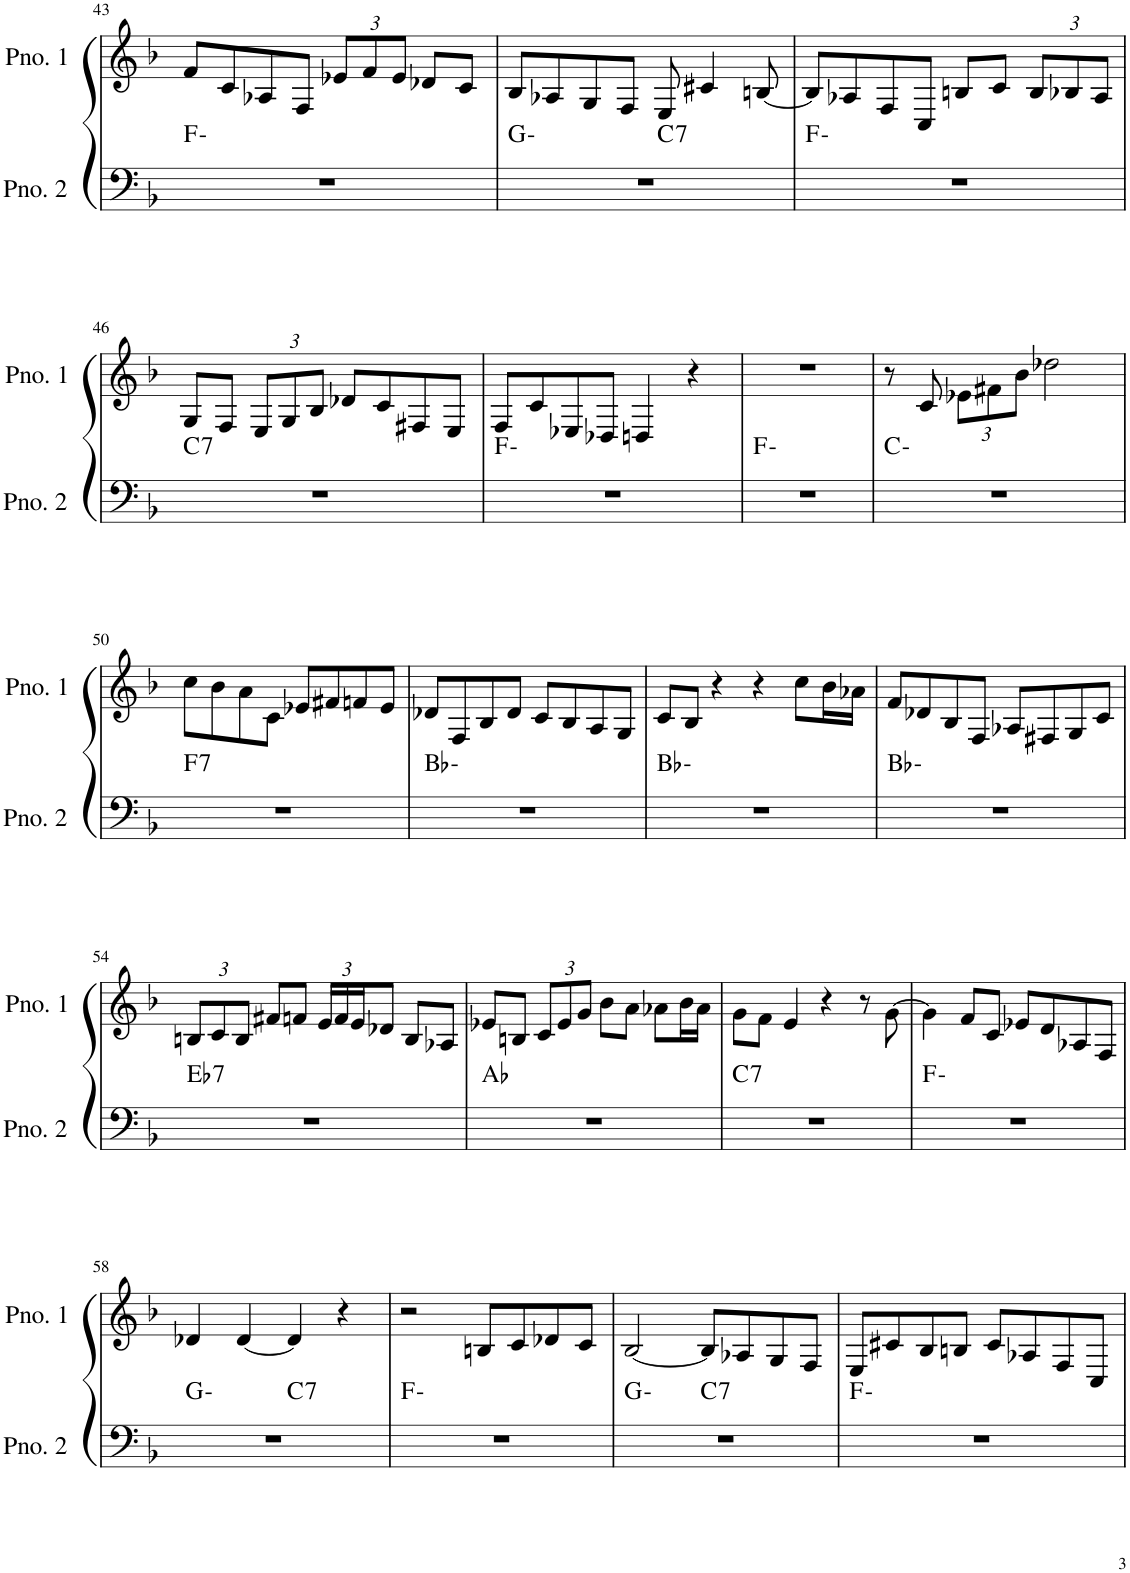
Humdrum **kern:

**kern	**harte	**kern
*part2	*part2	*part1
*staff2	*	*staff1
*I"ピアノ 2	*	*I"ピアノ 1
!!LO:PB:g=z
*clefF4	*	*clefG2
*k[b-]	*	*k[b-]
*M4/4	*	*M4/4
=43	=43	=43
1r	F:min	8f/L
.	.	8c/
.	.	8A-X/
.	.	8F/J
*	*	*Xbrackettup
.	.	12e-X/L
.	.	12f/
.	.	12e-/J
.	.	8d-X/L
.	.	8c/J
=44	=44	=44
*^	*	*
1r	2ryy	G:min	8B-/L
.	.	.	8A-X/
.	.	.	8G/
.	.	.	8F/J
!	!	!LO:H:kt=7	!
.	2ryy	C:7	8E/
.	.	.	4c#X/
.	.	.	[8Bn/
*v	*v	*	*
=45	=45	=45
1r	F:min	8B/L]
.	.	8A-X/
.	.	8F/
.	.	8C/J
.	.	8Bn/L
.	.	8c/J
.	.	12B/L
.	.	12B-X/
.	.	12A-/J
!!LO:LB:g=z
=46	=46	=46
!	!LO:H:kt=7	!
1r	C:7	8G/L
.	.	8F/J
.	.	12E/L
.	.	12G/
.	.	12B-/J
.	.	8d-X/L
.	.	8c/
.	.	8F#X/
.	.	8E/J
=47	=47	=47
1r	F:min	8F/L
.	.	8c/
.	.	8E-X/
.	.	8D-X/J
.	.	4Dn/
.	.	4r
=48	=48	=48
1r	F:min	1r
=49	=49	=49
1r	C:min	8r
.	.	8c/
.	.	12e-X\L
.	.	12f#X\
.	.	12b-\J
.	.	2dd-X\
!!LO:LB:g=z
=50	=50	=50
!	!LO:H:kt=7	!
1r	F:7	8cc\L
.	.	8b-\
.	.	8a\
.	.	8c\J
.	.	8e-X/L
.	.	8f#X/
.	.	8fn/
.	.	8e-/J
=51	=51	=51
1r	Bb:min	8d-X/L
.	.	8F/
.	.	8B-/
.	.	8d-/J
.	.	8c/L
.	.	8B-/
.	.	8A/
.	.	8G/J
=52	=52	=52
1r	Bb:min	8c/L
.	.	8B-/J
.	.	4r
.	.	4r
.	.	8cc\L
.	.	16b-\L
.	.	16a-X\JJ
=53	=53	=53
1r	Bb:min	8f/L
.	.	8d-X/
.	.	8B-/
.	.	8F/J
.	.	8A-X/L
.	.	8F#X/
.	.	8G/
.	.	8c/J
!!LO:LB:g=z
=54	=54	=54
!	!LO:H:kt=7	!
1r	Eb:7	12Bn/L
.	.	12c/
.	.	12B/J
.	.	8f#X/L
.	.	8fn/J
.	.	24e/LL
.	.	24f/
.	.	24e/J
.	.	8d-X/J
.	.	8B/L
.	.	8A-X/J
=55	=55	=55
1r	Ab:maj	8e-X/L
.	.	8Bn/J
.	.	12c/L
.	.	12e-/
.	.	12g/J
.	.	8b-\L
.	.	8a\J
.	.	8a-X\L
.	.	16b-\L
.	.	16a-\JJ
=56	=56	=56
!	!LO:H:kt=7	!
1r	C:7	8g\L
.	.	8f\J
.	.	4e/
.	.	4r
.	.	8r
.	.	[8g\
=57	=57	=57
1r	F:min	4g\]
.	.	8f/L
.	.	8c/J
.	.	8e-X/L
.	.	8d/
.	.	8A-X/
.	.	8F/J
!!LO:LB:g=z
=58	=58	=58
*^	*	*
1r	2ryy	G:min	4d-X/
.	.	.	[4d-/
!	!	!LO:H:kt=7	!
.	2ryy	C:7	4d-/]
.	.	.	4r
*v	*v	*	*
=59	=59	=59
1r	F:min	2r
.	.	8Bn/L
.	.	8c/
.	.	8d-X/
.	.	8c/J
=60	=60	=60
*^	*	*
1r	2ryy	G:min	[2B-/
!	!	!LO:H:kt=7	!
.	2ryy	C:7	8B-/L]
.	.	.	8A-X/
.	.	.	8G/
.	.	.	8F/J
*v	*v	*	*
=61	=61	=61
1r	F:min	8E/L
.	.	8c#X/
.	.	8B-/
.	.	8Bn/J
.	.	8c#/L
.	.	8A-X/
.	.	8F/
.	.	8C/J
=	=	=
*-	*-	*-
